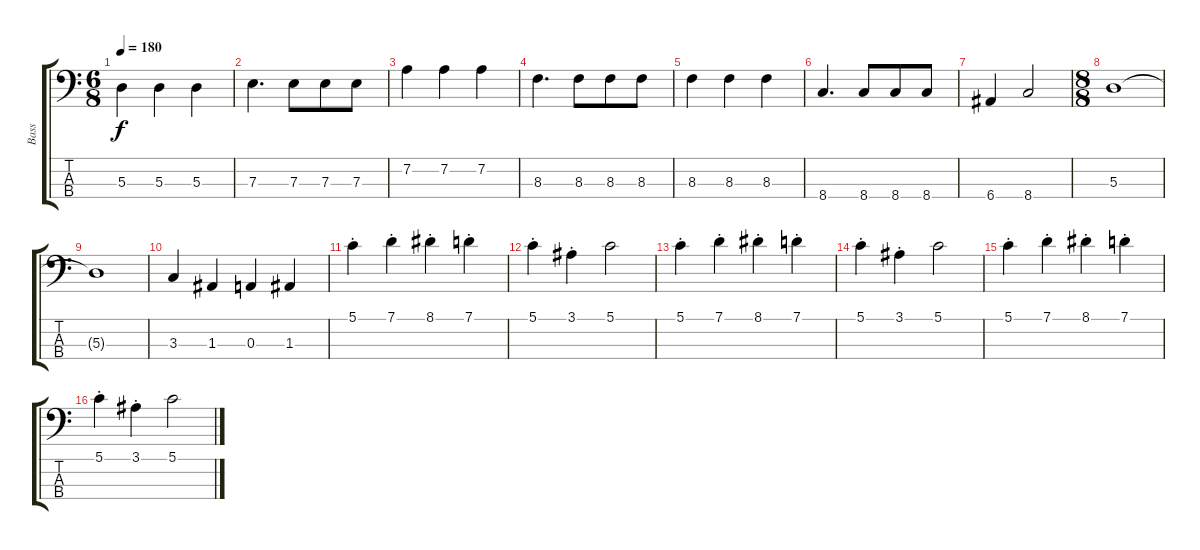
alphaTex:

\track ("Bass" "Bass") {instrument electricbassfinger}
\staff {score tabs}
\tuning (G2 D2 A1 E1) {hide}
\ts (6 8)
\tempo 180
\clef f4
\ks c
5.3.4{dy f} 5.3.4 5.3.4 |
7.3.4{d} 7.3.8 7.3.8 7.3.8 |
7.2.4 7.2.4 7.2.4 |
8.3.4{d} 8.3.8 8.3.8 8.3.8 |
8.3.4 8.3.4 8.3.4 |
8.4.4{d} 8.4.8 8.4.8 8.4.8 |
6.4.4 8.4.2 |
\ts (8 8)
5.3.1 |
5.3{t}.1 |
3.3.4 1.3.4 0.3.4 1.3.4 |
5.1{st}.4 7.1{st}.4 8.1{st}.4 7.1{st}.4 |
5.1{st}.4 3.1{st}.4 5.1.2 |
5.1{st}.4 7.1{st}.4 8.1{st}.4 7.1{st}.4 |
5.1{st}.4 3.1{st}.4 5.1.2 |
5.1{st}.4 7.1{st}.4 8.1{st}.4 7.1{st}.4 |
5.1{st}.4 3.1{st}.4 5.1.2
